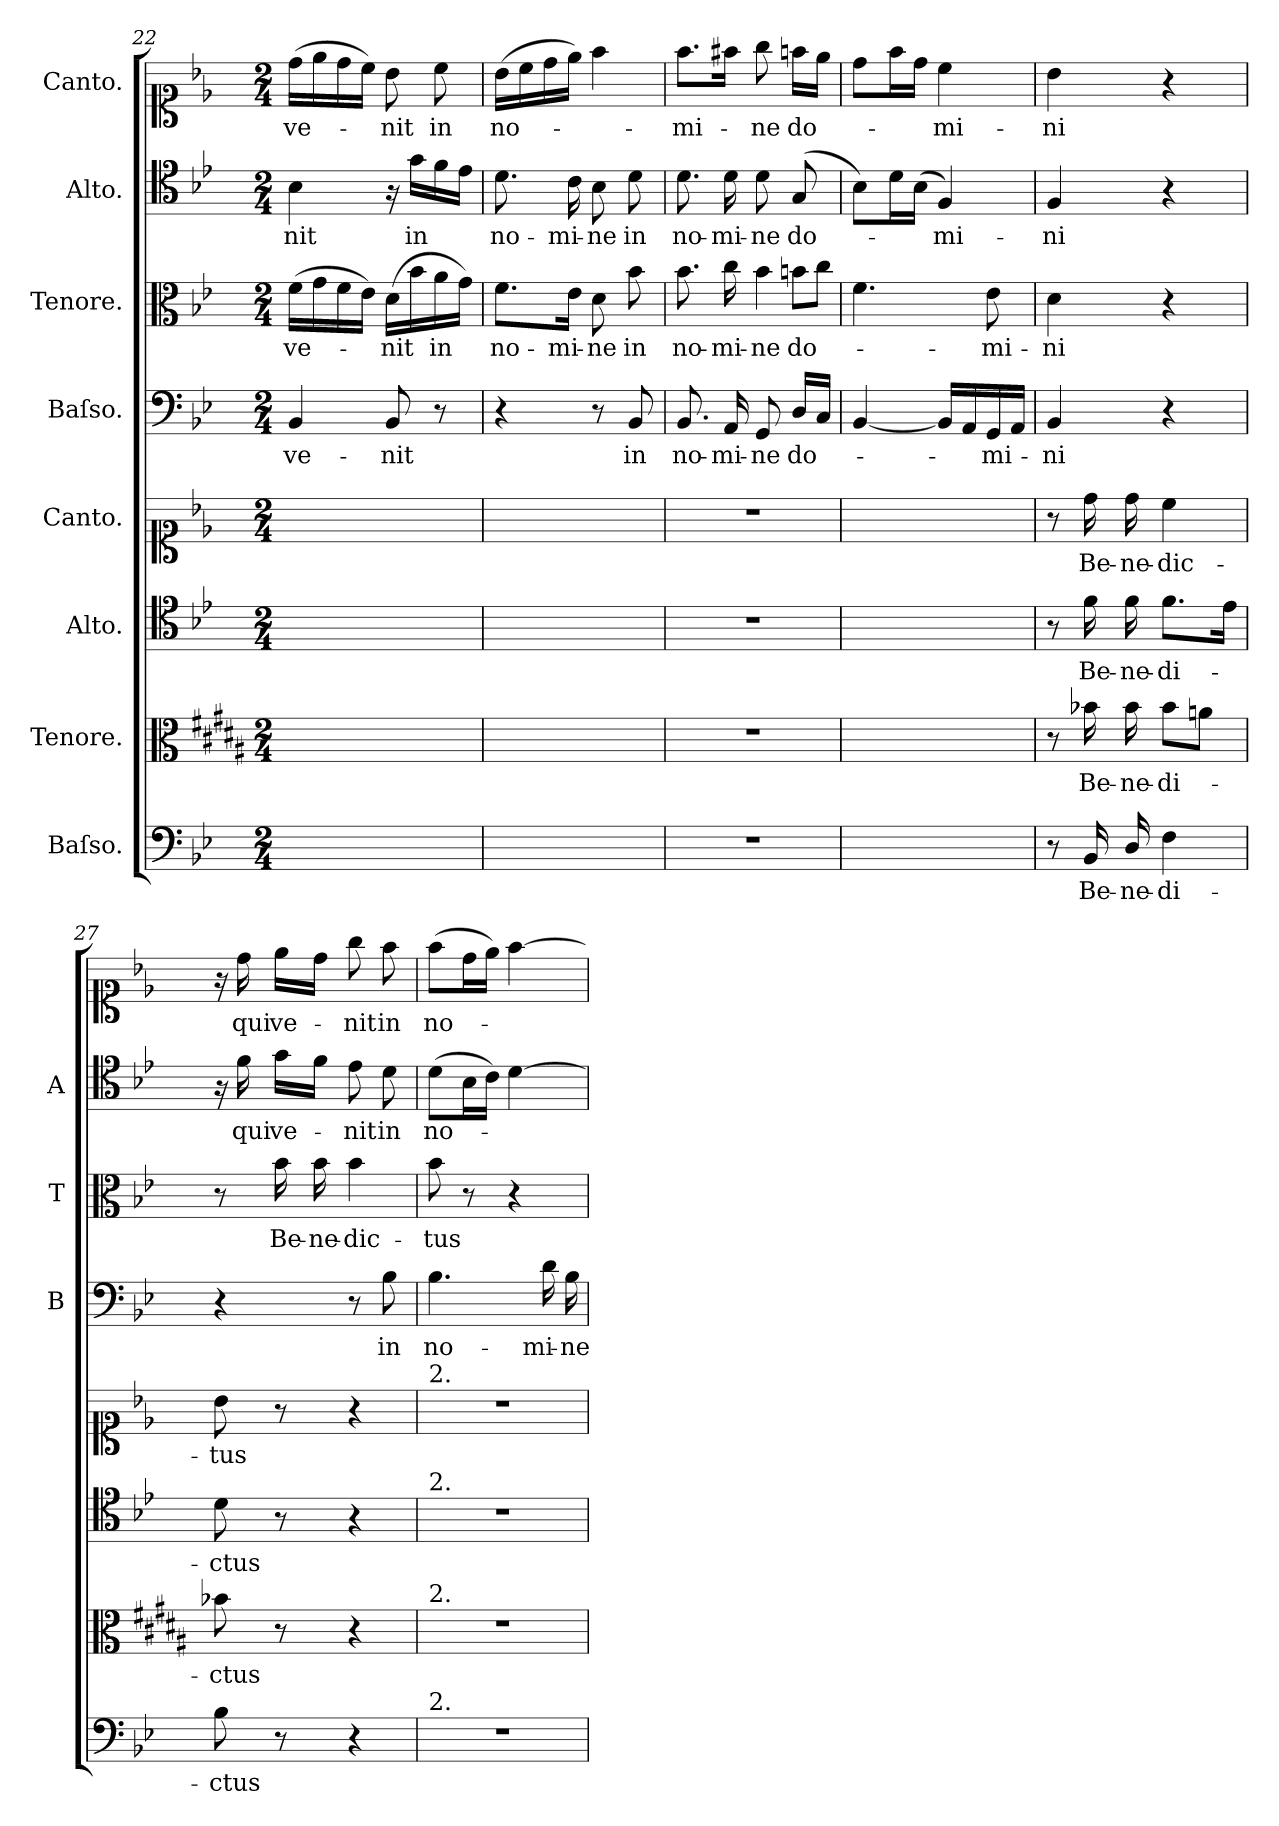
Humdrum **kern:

**kern	**text	**kern	**text	**kern	**text	**kern	**text	**kern	**text	**kern	**text	**kern	**text	**kern	**text
*part8	*part8	*part7	*part7	*part6	*part6	*part5	*part5	*part4	*part4	*part3	*part3	*part2	*part2	*part1	*part1
*staff8	*staff8	*staff7	*staff7	*staff6	*staff6	*staff5	*staff5	*staff4	*staff4	*staff3	*staff3	*staff2	*staff2	*staff1	*staff1
*I"Baſso.	*	*I"Tenore.	*	*I"Alto.	*	*I"Canto.	*	*I"Baſso.	*	*I"Tenore.	*	*I"Alto.	*	*I"Canto.	*
*	*	*	*	*	*	*	*	*I'B	*	*I'T	*	*I'A	*	*	*
*clefF4	*	*clefC3	*	*clefC4	*	*clefC1	*	*clefF4	*	*clefC3	*	*clefC4	*	*clefC1	*
*k[b-e-]	*	*k[f#c#g#d#a#]	*	*k[b-e-]	*	*k[b-e-]	*	*k[b-e-]	*	*k[b-e-]	*	*k[b-e-]	*	*k[b-e-]	*
*M2/4	*	*M2/4	*	*M2/4	*	*M2/4	*	*M2/4	*	*M2/4	*	*M2/4	*	*M2/4	*
=22	=22	=22	=22	=22	=22	=22	=22	=22	=22	=22	=22	=22	=22	=22	=22
2ryy	.	2ryy	.	2ryy	.	2ryy	.	4BB-/	ve-	(16f\LL	ve-	4B-\	-nit	(16dd\LL	ve-
.	.	.	.	.	.	.	.	.	.	16g\	.	.	.	16ee-\	.
.	.	.	.	.	.	.	.	.	.	16f\	.	.	.	16dd\	.
.	.	.	.	.	.	.	.	.	.	16e-\JJ)	.	.	.	16cc\JJ)	.
.	.	.	.	.	.	.	.	8BB-/	-nit	(16d\LL	-nit	16r	.	8b-\	-nit
.	.	.	.	.	.	.	.	.	.	16b-\	.	16g\LL	in	.	.
.	.	.	.	.	.	.	.	8r	.	16a\	in	16f\	.	8cc\	in
.	.	.	.	.	.	.	.	.	.	16g\JJ)	.	16e-\JJ	.	.	.
=23	=23	=23	=23	=23	=23	=23	=23	=23	=23	=23	=23	=23	=23	=23	=23
2ryy	.	2ryy	.	2ryy	.	2ryy	.	4r	.	8.f\L	no-	8.d\	no-	(16b-\LL	no-
.	.	.	.	.	.	.	.	.	.	.	.	.	.	16cc\	.
.	.	.	.	.	.	.	.	.	.	.	.	.	.	16dd\	.
.	.	.	.	.	.	.	.	.	.	16e-\Jk	-mi-	16c\	-mi-	16ee-\JJ)	.
.	.	.	.	.	.	.	.	8r	.	8d\	-ne	8B-\	-ne	4ff\	.
.	.	.	.	.	.	.	.	8BB-/	in	8b-\	in	8d\	in	.	.
=24	=24	=24	=24	=24	=24	=24	=24	=24	=24	=24	=24	=24	=24	=24	=24
!LO:N:vis=1	!	!LO:N:vis=1	!	!LO:N:vis=1	!	!LO:N:vis=1	!	!	!	!	!	!	!	!	!
2r	.	2r	.	2r	.	2r	.	8.BB-/	no-	8.b-\	no-	8.d\	no-	8.ff\L	-mi-
.	.	.	.	.	.	.	.	16AA/	-mi-	16cc\	-mi-	16d\	-mi-	16ff#X\Jk	.
!	!	!	!	!	!	!	!	!	!	!LO:N:vis=4	!	!	!	!	!
.	.	.	.	.	.	.	.	8GG/	-ne	8b-\	-ne	8d\	-ne	8gg\	-ne
!	!	!	!	!	!	!	!	!	!	!LO:N:vis=8	!	!	!	!	!
.	.	.	.	.	.	.	.	16D/LL	do-	16bn\L	do-	(8G/	do-	16ffn\LL	do-
!	!	!	!	!	!	!	!	!	!	!LO:N:vis=8	!	!	!	!	!
.	.	.	.	.	.	.	.	16C/JJ	.	16cc\J	.	.	.	16ee-\JJ	.
=25	=25	=25	=25	=25	=25	=25	=25	=25	=25	=25	=25	=25	=25	=25	=25
2ryy	.	2ryy	.	2ryy	.	2ryy	.	[4BB-/	.	4.f\	.	8B-\L)	.	8dd\L	.
.	.	.	.	.	.	.	.	.	.	.	.	16d\L	.	16ff\L	.
.	.	.	.	.	.	.	.	.	.	.	.	(16B-\JJ	.	16dd\JJ	.
.	.	.	.	.	.	.	.	16BB-/LL]	.	.	.	4F/)	-mi-	4cc\	-mi-
.	.	.	.	.	.	.	.	16AA/	.	.	.	.	.	.	.
.	.	.	.	.	.	.	.	16GG/	-mi-	8e-\	-mi-	.	.	.	.
.	.	.	.	.	.	.	.	16AA/JJ	.	.	.	.	.	.	.
=26	=26	=26	=26	=26	=26	=26	=26	=26	=26	=26	=26	=26	=26	=26	=26
8r	.	8r	.	8r	.	8r	.	4BB-/	-ni	4d\	-ni	4F/	-ni	4b-\	-ni
16BB-/	Be-	16b-\	Be-	16f\	Be-	16dd\	Be-	.	.	.	.	.	.	.	.
16D/	-ne-	16b-\	-ne-	16f\	-ne-	16dd\	-ne-	.	.	.	.	.	.	.	.
4F\	-di-	8b-\L	-di-	8.f\L	-di-	4cc\	-dic-	4r	.	4r	.	4r	.	4r	.
.	.	8a\J	.	.	.	.	.	.	.	.	.	.	.	.	.
.	.	.	.	16e-\Jk	.	.	.	.	.	.	.	.	.	.	.
=27	=27	=27	=27	=27	=27	=27	=27	=27	=27	=27	=27	=27	=27	=27	=27
8B-\	-ctus	8b-\	-ctus	8d\	-ctus	8b-\	-tus	4r	.	8r	.	16r	.	16r	.
.	.	.	.	.	.	.	.	.	.	.	.	16f\	qui	16dd\	qui
8r	.	8r	.	8r	.	8r	.	.	.	16b-\	Be-	16g\LL	ve-	16ee-\LL	ve-
.	.	.	.	.	.	.	.	.	.	16b-\	-ne-	16f\JJ	.	16dd\JJ	.
4r	.	4r	.	4r	.	4r	.	8r	.	4b-\	-dic-	8e-\	-nit	8gg\	-nit
.	.	.	.	.	.	.	.	8B-\	in	.	.	8d\	in	8ff\	in
=28	=28	=28	=28	=28	=28	=28	=28	=28	=28	=28	=28	=28	=28	=28	=28
!	!	!	!	!	!	!LO:TX:a:t=2.	!	!	!	!	!	!	!	!	!
!	!	!	!	!LO:TX:a:t=2.	!	!	!	!	!	!	!	!	!	!	!
!	!	!LO:TX:a:t=2.	!	!	!	!	!	!	!	!	!	!	!	!	!
!LO:TX:a:t=2.	!	!	!	!	!	!	!	!	!	!	!	!	!	!	!
!LO:N:vis=1	!	!LO:N:vis=1	!	!LO:N:vis=1	!	!LO:N:vis=1	!	!	!	!	!	!	!	!	!
2r	.	2r	.	2r	.	2r	.	4.B-\	no-	8b-\	-tus	(8d\L	no-	(8ff\L	no-
.	.	.	.	.	.	.	.	.	.	8r	.	16B-\L	.	16dd\L	.
.	.	.	.	.	.	.	.	.	.	.	.	16c\JJ)	.	16ee-\JJ)	.
.	.	.	.	.	.	.	.	.	.	4r	.	[4d\	.	[4ff\	.
.	.	.	.	.	.	.	.	16d\	-mi-	.	.	.	.	.	.
.	.	.	.	.	.	.	.	16B-\	-ne	.	.	.	.	.	.
=	=	=	=	=	=	=	=	=	=	=	=	=	=	=	=
*-	*-	*-	*-	*-	*-	*-	*-	*-	*-	*-	*-	*-	*-	*-	*-
